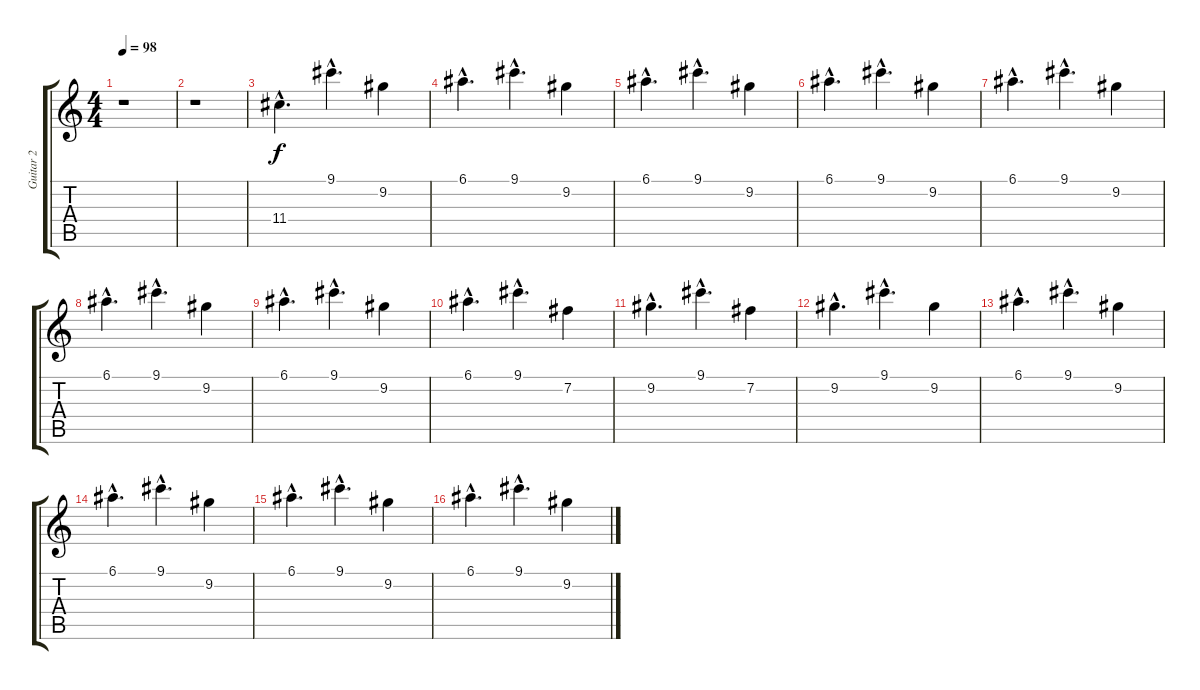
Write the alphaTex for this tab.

\track ("Guitar 2" "Guitar 2") {instrument electricguitarclean}
\staff {score tabs}
\tuning (E4 B3 G3 D3 A2 E2) {hide}
\ts (4 4)
\tempo 98
\clef g2
\ks c
r.1{dy f} |
r.1 |
11.4{hac}.4{d} 9.1{hac}.4{d} 9.2.4 |
6.1{hac}.4{d} 9.1{hac}.4{d} 9.2.4 |
6.1{hac}.4{d} 9.1{hac}.4{d} 9.2.4 |
6.1{hac}.4{d} 9.1{hac}.4{d} 9.2.4 |
6.1{hac}.4{d} 9.1{hac}.4{d} 9.2.4 |
6.1{hac}.4{d} 9.1{hac}.4{d} 9.2.4 |
6.1{hac}.4{d} 9.1{hac}.4{d} 9.2.4 |
6.1{hac}.4{d} 9.1{hac}.4{d} 7.2.4 |
9.2{hac}.4{d} 9.1{hac}.4{d} 7.2.4 |
9.2{hac}.4{d} 9.1{hac}.4{d} 9.2.4 |
6.1{hac}.4{d} 9.1{hac}.4{d} 9.2.4 |
6.1{hac}.4{d} 9.1{hac}.4{d} 9.2.4 |
6.1{hac}.4{d} 9.1{hac}.4{d} 9.2.4 |
6.1{hac}.4{d} 9.1{hac}.4{d} 9.2.4
